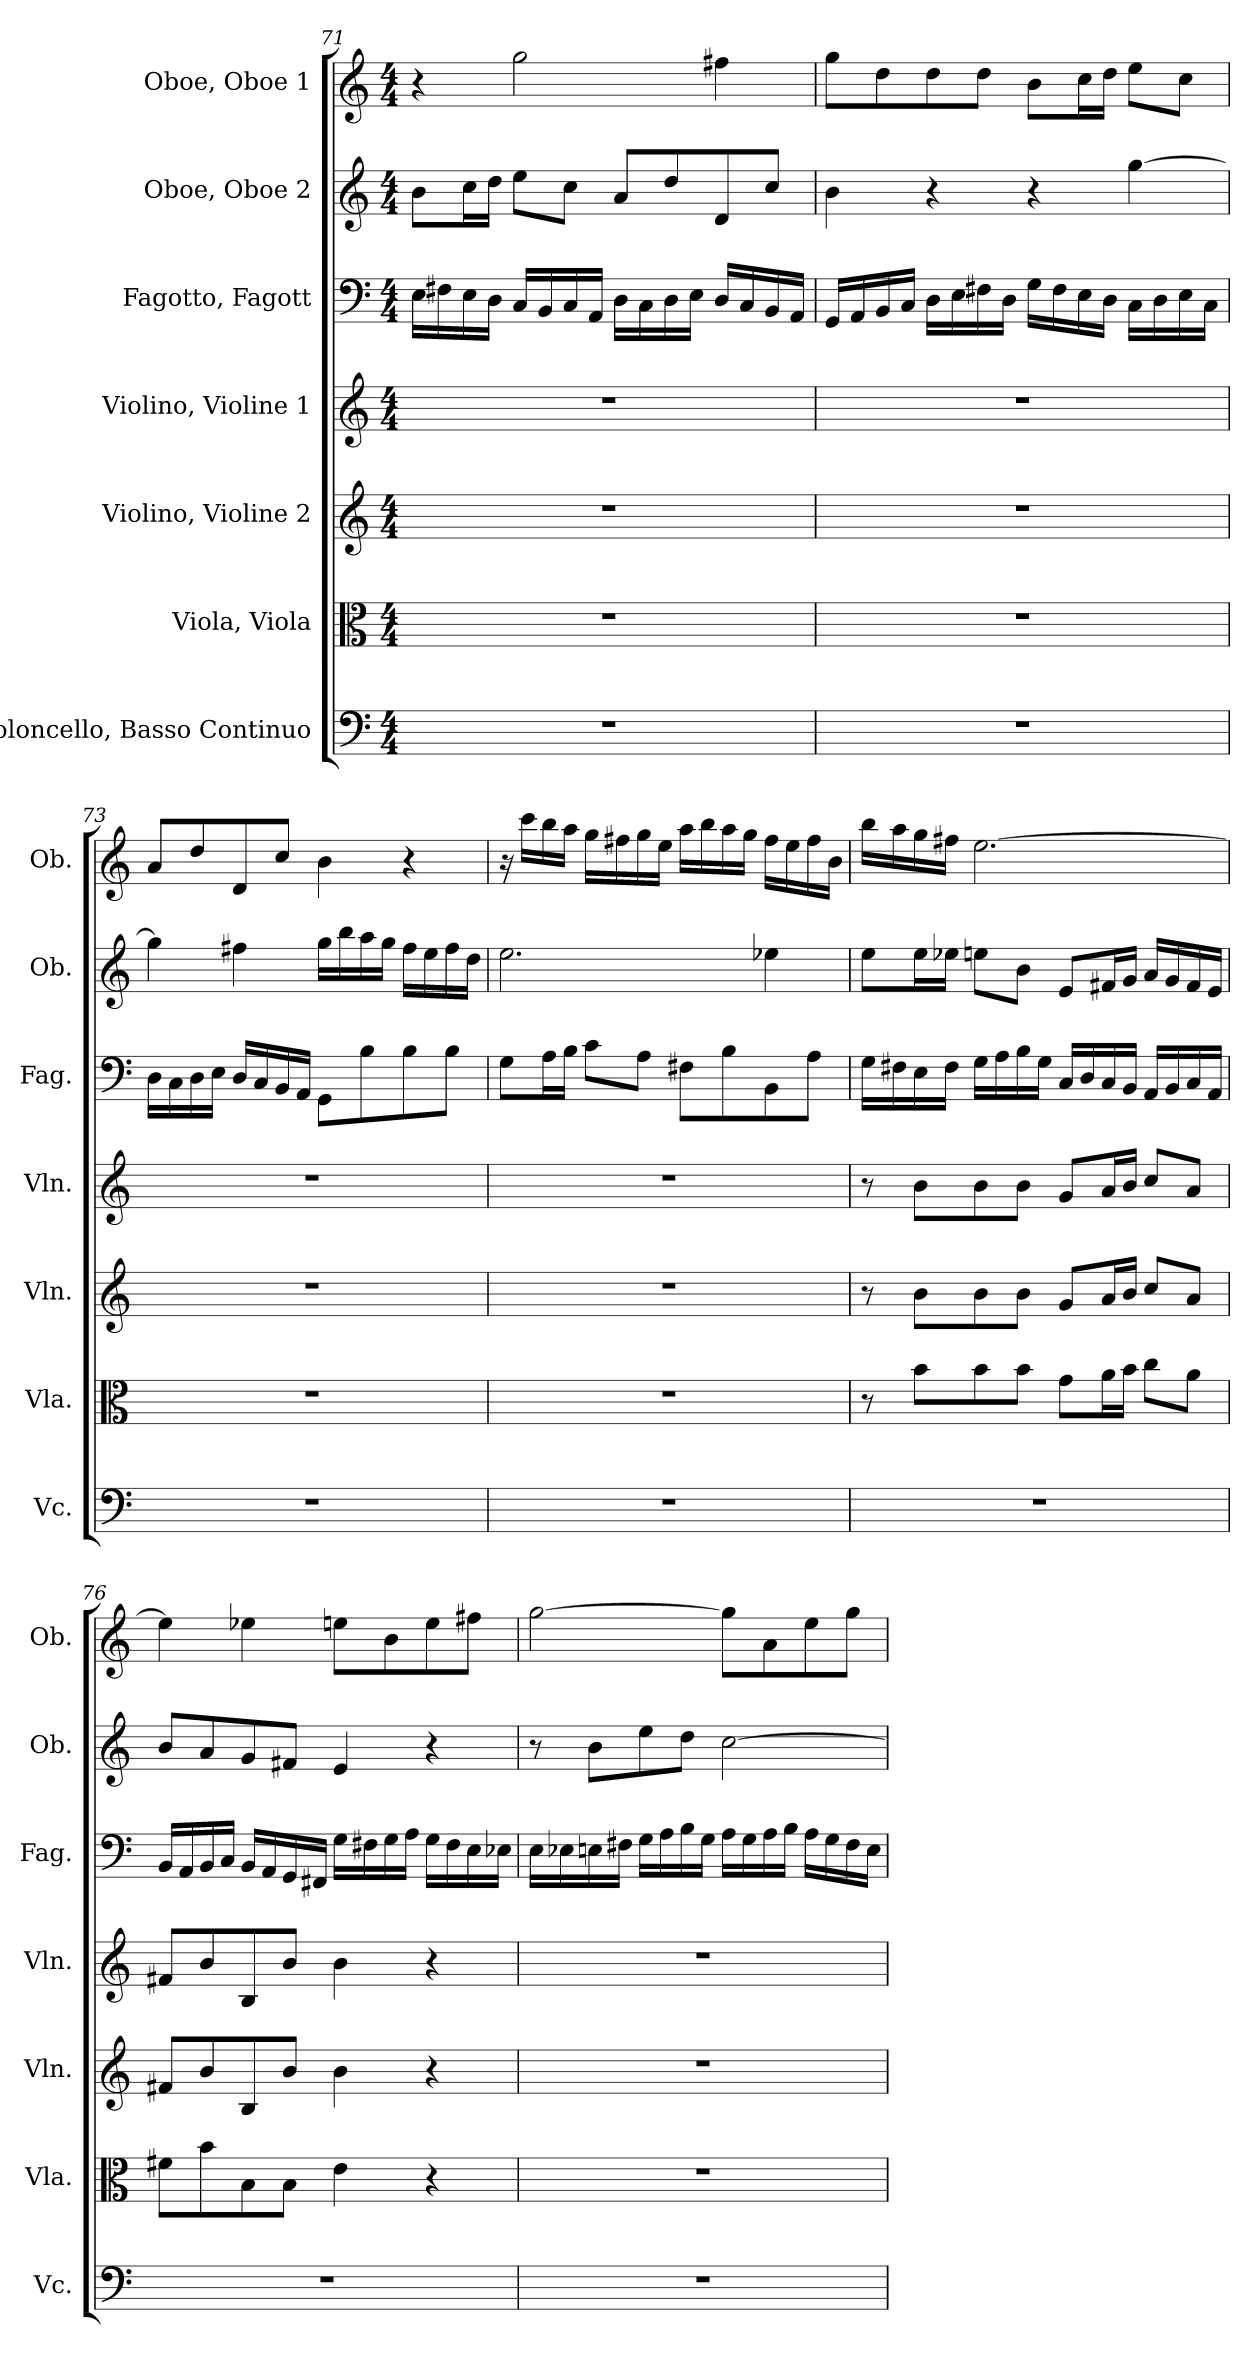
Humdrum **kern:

**kern	**kern	**kern	**kern	**kern	**kern	**kern
*part7	*part6	*part5	*part4	*part3	*part2	*part1
*staff7	*staff6	*staff5	*staff4	*staff3	*staff2	*staff1
*I"Violoncello, Basso Continuo	*I"Viola, Viola	*I"Violino, Violine 2	*I"Violino, Violine 1	*I"Fagotto, Fagott	*I"Oboe, Oboe 2	*I"Oboe, Oboe 1
*I'Vc.	*I'Vla.	*I'Vln.	*I'Vln.	*I'Fag.	*I'Ob.	*I'Ob.
!!LO:PB:g=z
*clefF4	*clefC3	*clefG2	*clefG2	*clefF4	*clefG2	*clefG2
*k[]	*k[]	*k[]	*k[]	*k[]	*k[]	*k[]
*M4/4	*M4/4	*M4/4	*M4/4	*M4/4	*M4/4	*M4/4
=71	=71	=71	=71	=71	=71	=71
1r	1r	1r	1r	16E\LL	8b\L	4r
.	.	.	.	16F#X\	.	.
.	.	.	.	16E\	16cc\L	.
.	.	.	.	16D\JJ	16dd\JJ	.
.	.	.	.	16C/LL	8ee\L	2gg\
.	.	.	.	16BB/	.	.
.	.	.	.	16C/	8cc\J	.
.	.	.	.	16AA/JJ	.	.
.	.	.	.	16D\LL	8a/L	.
.	.	.	.	16C\	.	.
.	.	.	.	16D\	8dd/	.
.	.	.	.	16E\JJ	.	.
.	.	.	.	16D/LL	8d/	4ff#X\
.	.	.	.	16C/	.	.
.	.	.	.	16BB/	8cc/J	.
.	.	.	.	16AA/JJ	.	.
=72	=72	=72	=72	=72	=72	=72
1r	1r	1r	1r	16GG/LL	4b\	8gg\L
.	.	.	.	16AA/	.	.
.	.	.	.	16BB/	.	8dd\
.	.	.	.	16C/JJ	.	.
.	.	.	.	16D\LL	4r	8dd\
.	.	.	.	16E\	.	.
.	.	.	.	16F#X\	.	8dd\J
.	.	.	.	16D\JJ	.	.
.	.	.	.	16G\LL	4r	8b\L
.	.	.	.	16F#\	.	.
.	.	.	.	16E\	.	16cc\L
.	.	.	.	16D\JJ	.	16dd\JJ
.	.	.	.	16C\LL	[4gg\	8ee\L
.	.	.	.	16D\	.	.
.	.	.	.	16E\	.	8cc\J
.	.	.	.	16C\JJ	.	.
!!LO:PB:g=z
=73	=73	=73	=73	=73	=73	=73
1r	1r	1r	1r	16D\LL	4gg\]	8a/L
.	.	.	.	16C\	.	.
.	.	.	.	16D\	.	8dd/
.	.	.	.	16E\JJ	.	.
.	.	.	.	16D/LL	4ff#X\	8d/
.	.	.	.	16C/	.	.
.	.	.	.	16BB/	.	8cc/J
.	.	.	.	16AA/JJ	.	.
.	.	.	.	8GG\L	16gg\LL	4b\
.	.	.	.	.	16bb\	.
.	.	.	.	8B\	16aa\	.
.	.	.	.	.	16gg\JJ	.
.	.	.	.	8B\	16ff#\LL	4r
.	.	.	.	.	16ee\	.
.	.	.	.	8B\J	16ff#\	.
.	.	.	.	.	16dd\JJ	.
=74	=74	=74	=74	=74	=74	=74
1r	1r	1r	1r	8G\L	2.ee\	16r
.	.	.	.	.	.	16ccc\LL
.	.	.	.	16A\L	.	16bb\
.	.	.	.	16B\JJ	.	16aa\JJ
.	.	.	.	8c\L	.	16gg\LL
.	.	.	.	.	.	16ff#X\
.	.	.	.	8A\J	.	16gg\
.	.	.	.	.	.	16ee\JJ
.	.	.	.	8F#X\L	.	16aa\LL
.	.	.	.	.	.	16bb\
.	.	.	.	8B\	.	16aa\
.	.	.	.	.	.	16gg\JJ
.	.	.	.	8BB\	4ee-X\	16ff#\LL
.	.	.	.	.	.	16ee\
.	.	.	.	8A\J	.	16ff#\
.	.	.	.	.	.	16b\JJ
!!LO:PB:g=z
=75	=75	=75	=75	=75	=75	=75
1r	8r	8r	8r	16G\LL	8ee\L	16bb\LL
.	.	.	.	16F#X\	.	16aa\
.	8b\L	8b\L	8b\L	16E\	16ee\L	16gg\
.	.	.	.	16F#\JJ	16ee-X\JJ	16ff#X\JJ
.	8b\	8b\	8b\	16G\LL	8een\L	[2.ee\
.	.	.	.	16A\	.	.
.	8b\J	8b\J	8b\J	16B\	8b\J	.
.	.	.	.	16G\JJ	.	.
.	8g\L	8g/L	8g/L	16C/LL	8e/L	.
.	.	.	.	16D/	.	.
.	16a\L	16a/L	16a/L	16C/	16f#X/L	.
.	16b\JJ	16b/JJ	16b/JJ	16BB/JJ	16g/JJ	.
.	8cc\L	8cc/L	8cc/L	16AA/LL	16a/LL	.
.	.	.	.	16BB/	16g/	.
.	8a\J	8a/J	8a/J	16C/	16f#/	.
.	.	.	.	16AA/JJ	16e/JJ	.
=76	=76	=76	=76	=76	=76	=76
1r	8f#X\L	8f#X/L	8f#X/L	16BB/LL	8b/L	4ee\]
.	.	.	.	16AA/	.	.
.	8b\	8b/	8b/	16BB/	8a/	.
.	.	.	.	16C/JJ	.	.
.	8B\	8B/	8B/	16BB/LL	8g/	4ee-X\
.	.	.	.	16AA/	.	.
.	8B\J	8b/J	8b/J	16GG/	8f#X/J	.
.	.	.	.	16FF#X/JJ	.	.
.	4e\	4b\	4b\	16G\LL	4e/	8een\L
.	.	.	.	16F#X\	.	.
.	.	.	.	16G\	.	8b\
.	.	.	.	16A\JJ	.	.
.	4r	4r	4r	16G\LL	4r	8ee\
.	.	.	.	16F#\	.	.
.	.	.	.	16E\	.	8ff#X\J
.	.	.	.	16E-X\JJ	.	.
!!LO:PB:g=z
=77	=77	=77	=77	=77	=77	=77
1r	1r	1r	1r	16E\LL	8r	[2gg\
.	.	.	.	16E-X\	.	.
.	.	.	.	16En\	8b\L	.
.	.	.	.	16F#X\JJ	.	.
.	.	.	.	16G\LL	8ee\	.
.	.	.	.	16A\	.	.
.	.	.	.	16B\	8dd\J	.
.	.	.	.	16G\JJ	.	.
.	.	.	.	16A\LL	[2cc\	8gg\L]
.	.	.	.	16G\	.	.
.	.	.	.	16A\	.	8a\
.	.	.	.	16B\JJ	.	.
.	.	.	.	16A\LL	.	8ee\
.	.	.	.	16G\	.	.
.	.	.	.	16F#\	.	8gg\J
.	.	.	.	16E\JJ	.	.
=	=	=	=	=	=	=
*-	*-	*-	*-	*-	*-	*-
